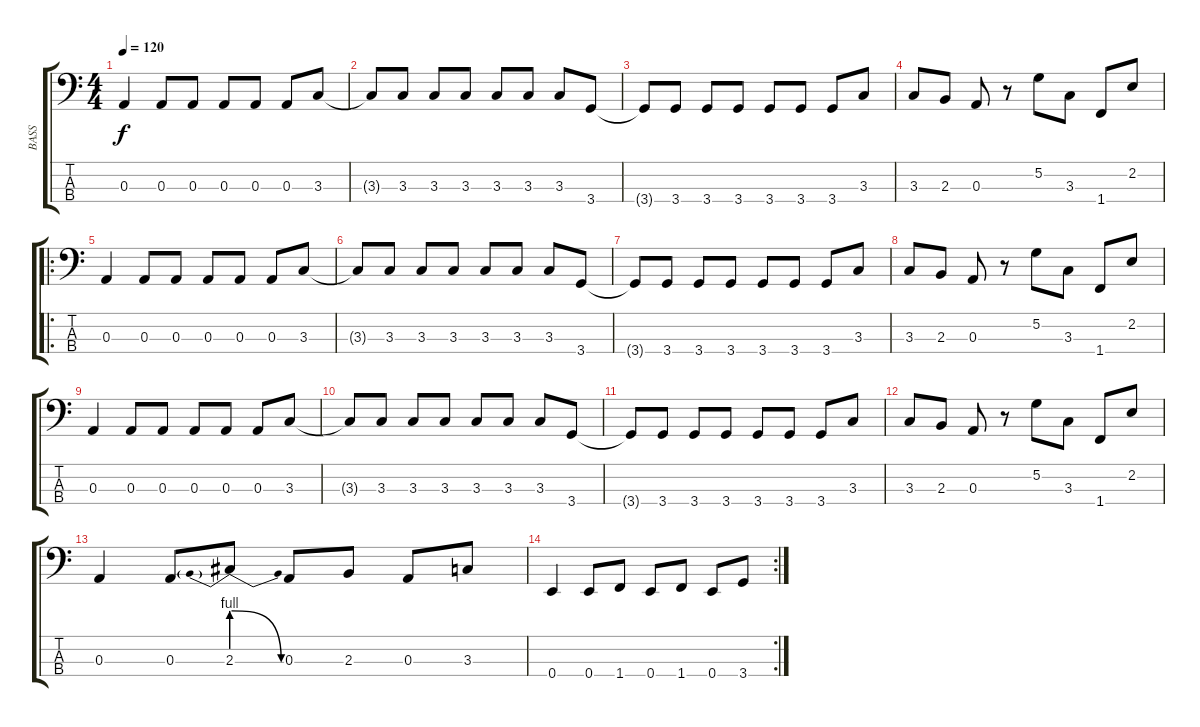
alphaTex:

\track ("BASS" "BASS") {instrument electricbassfinger}
\staff {score tabs}
\tuning (G2 D2 A1 E1) {hide}
\ts (4 4)
\tempo 120
\clef f4
\ks c
0.3.4{dy f} 0.3.8 0.3.8 0.3.8 0.3.8 0.3.8 3.3.8 |
3.3{t}.8 3.3.8 3.3.8 3.3.8 3.3.8 3.3.8 3.3.8 3.4.8 |
3.4{t}.8 3.4.8 3.4.8 3.4.8 3.4.8 3.4.8 3.4.8 3.3.8 |
3.3.8 2.3.8 0.3.8 r.8 5.2.8 3.3.8 1.4.8 2.2.8 |
\ro
0.3.4 0.3.8 0.3.8 0.3.8 0.3.8 0.3.8 3.3.8 |
3.3{t}.8 3.3.8 3.3.8 3.3.8 3.3.8 3.3.8 3.3.8 3.4.8 |
3.4{t}.8 3.4.8 3.4.8 3.4.8 3.4.8 3.4.8 3.4.8 3.3.8 |
3.3.8 2.3.8 0.3.8 r.8 5.2.8 3.3.8 1.4.8 2.2.8 |
0.3.4 0.3.8 0.3.8 0.3.8 0.3.8 0.3.8 3.3.8 |
3.3{t}.8 3.3.8 3.3.8 3.3.8 3.3.8 3.3.8 3.3.8 3.4.8 |
3.4{t}.8 3.4.8 3.4.8 3.4.8 3.4.8 3.4.8 3.4.8 3.3.8 |
3.3.8 2.3.8 0.3.8 r.8 5.2.8 3.3.8 1.4.8 2.2.8 |
0.3.4 0.3.8 2.3{be (prebendrelease 0 4 60 0)}.8 0.3.8 2.3.8 0.3.8 3.3.8 |
\rc 2
0.4.4 0.4.8 1.4.8 0.4.8 1.4.8 0.4.8 3.4.8
